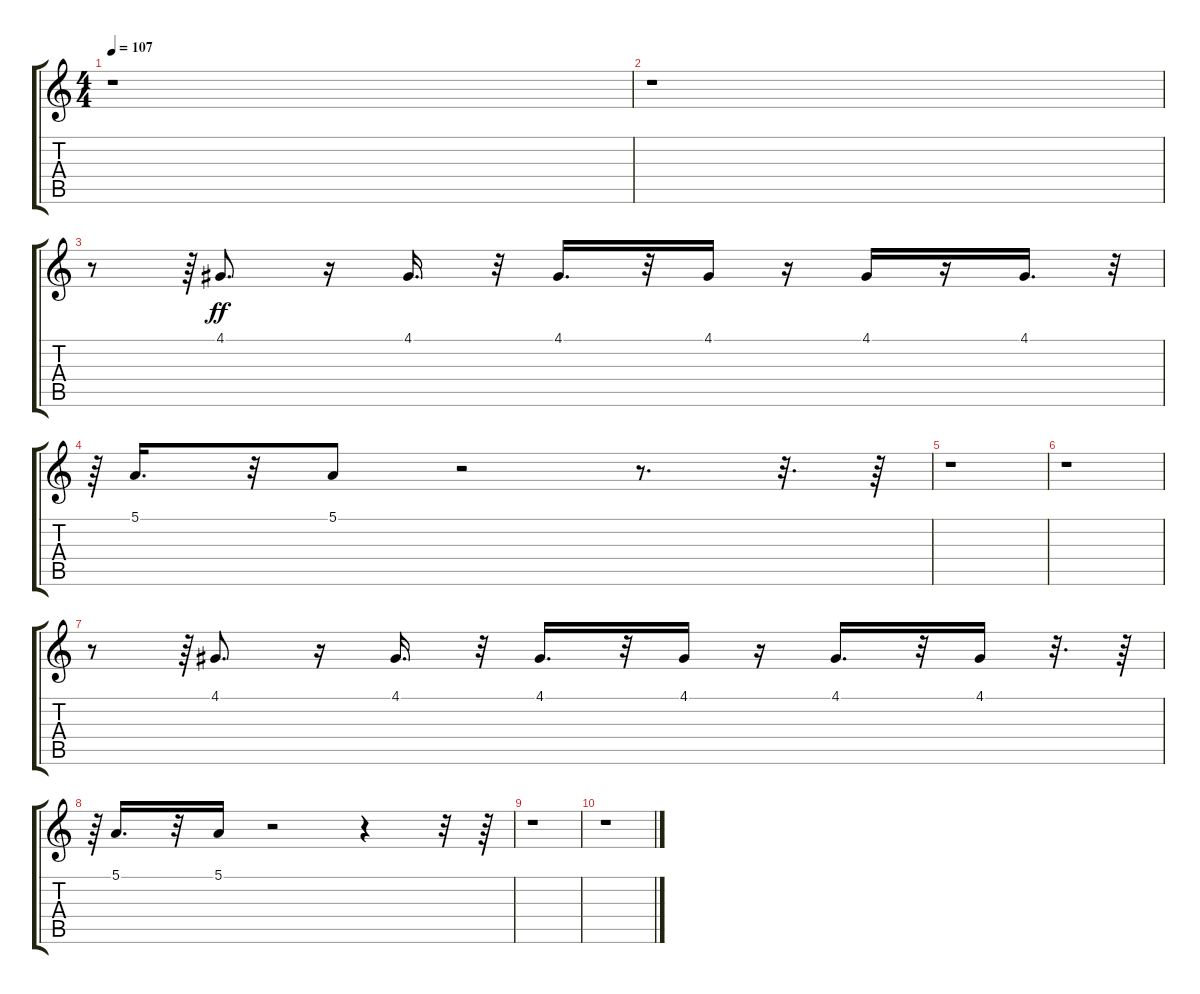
\track "" {instrument lead6voice}
\staff {score tabs}
\tuning (E4 B3 G3 D3 A2 E2) {hide}
\ts (4 4)
\tempo 107
\clef g2
\ks c
r.1{dy ff} |
r.1 |
r.8 r.64{tu (3 2)} 4.1.8{d} r.16 4.1.16{d} r.32 4.1.16{d} r.32 4.1.16 r.16 4.1.16 r.16 4.1.16{d} r.32{tu (3 2)} |
r.64{tu (3 2)} 5.1.16{d} r.32 5.1.8 r.2 r.8{d} r.32{d} r.64 |
r.1 |
r.1 |
r.8 r.64{tu (3 2)} 4.1.8{d} r.16 4.1.16{d} r.32 4.1.16{d} r.32 4.1.16 r.16 4.1.16{d} r.32 4.1.16 r.32{d} r.64 |
r.64{tu (3 2)} 5.1.16{d} r.32 5.1.16 r.2 r.4 r.32 r.64 |
r.1 |
r.1
